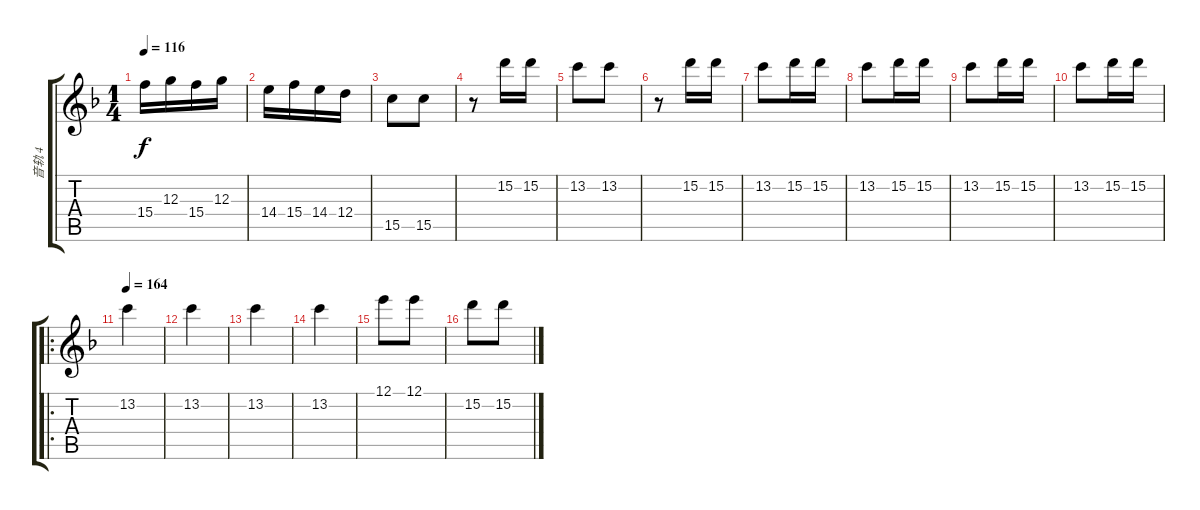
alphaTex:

\track ("音轨 4" "音轨 4") {instrument acousticguitarsteel}
\staff {score tabs}
\tuning (E4 B3 G3 D3 A2 E2) {hide}
\ts (1 4)
\tempo 116
\clef g2
\ks f
15.4.16{dy f} 12.3.16 15.4.16 12.3.16 |
14.4.16 15.4.16 14.4.16 12.4.16 |
15.5.8 15.5.8 |
r.8 15.2.16 15.2.16 |
13.2.8 13.2.8 |
r.8 15.2.16 15.2.16 |
13.2.8 15.2.16 15.2.16 |
13.2.8 15.2.16 15.2.16 |
13.2.8 15.2.16 15.2.16 |
13.2.8 15.2.16 15.2.16 |
\ro
\tempo 164
13.2.4 |
13.2.4 |
13.2.4 |
13.2.4 |
12.1.8 12.1.8 |
15.2.8 15.2.8
